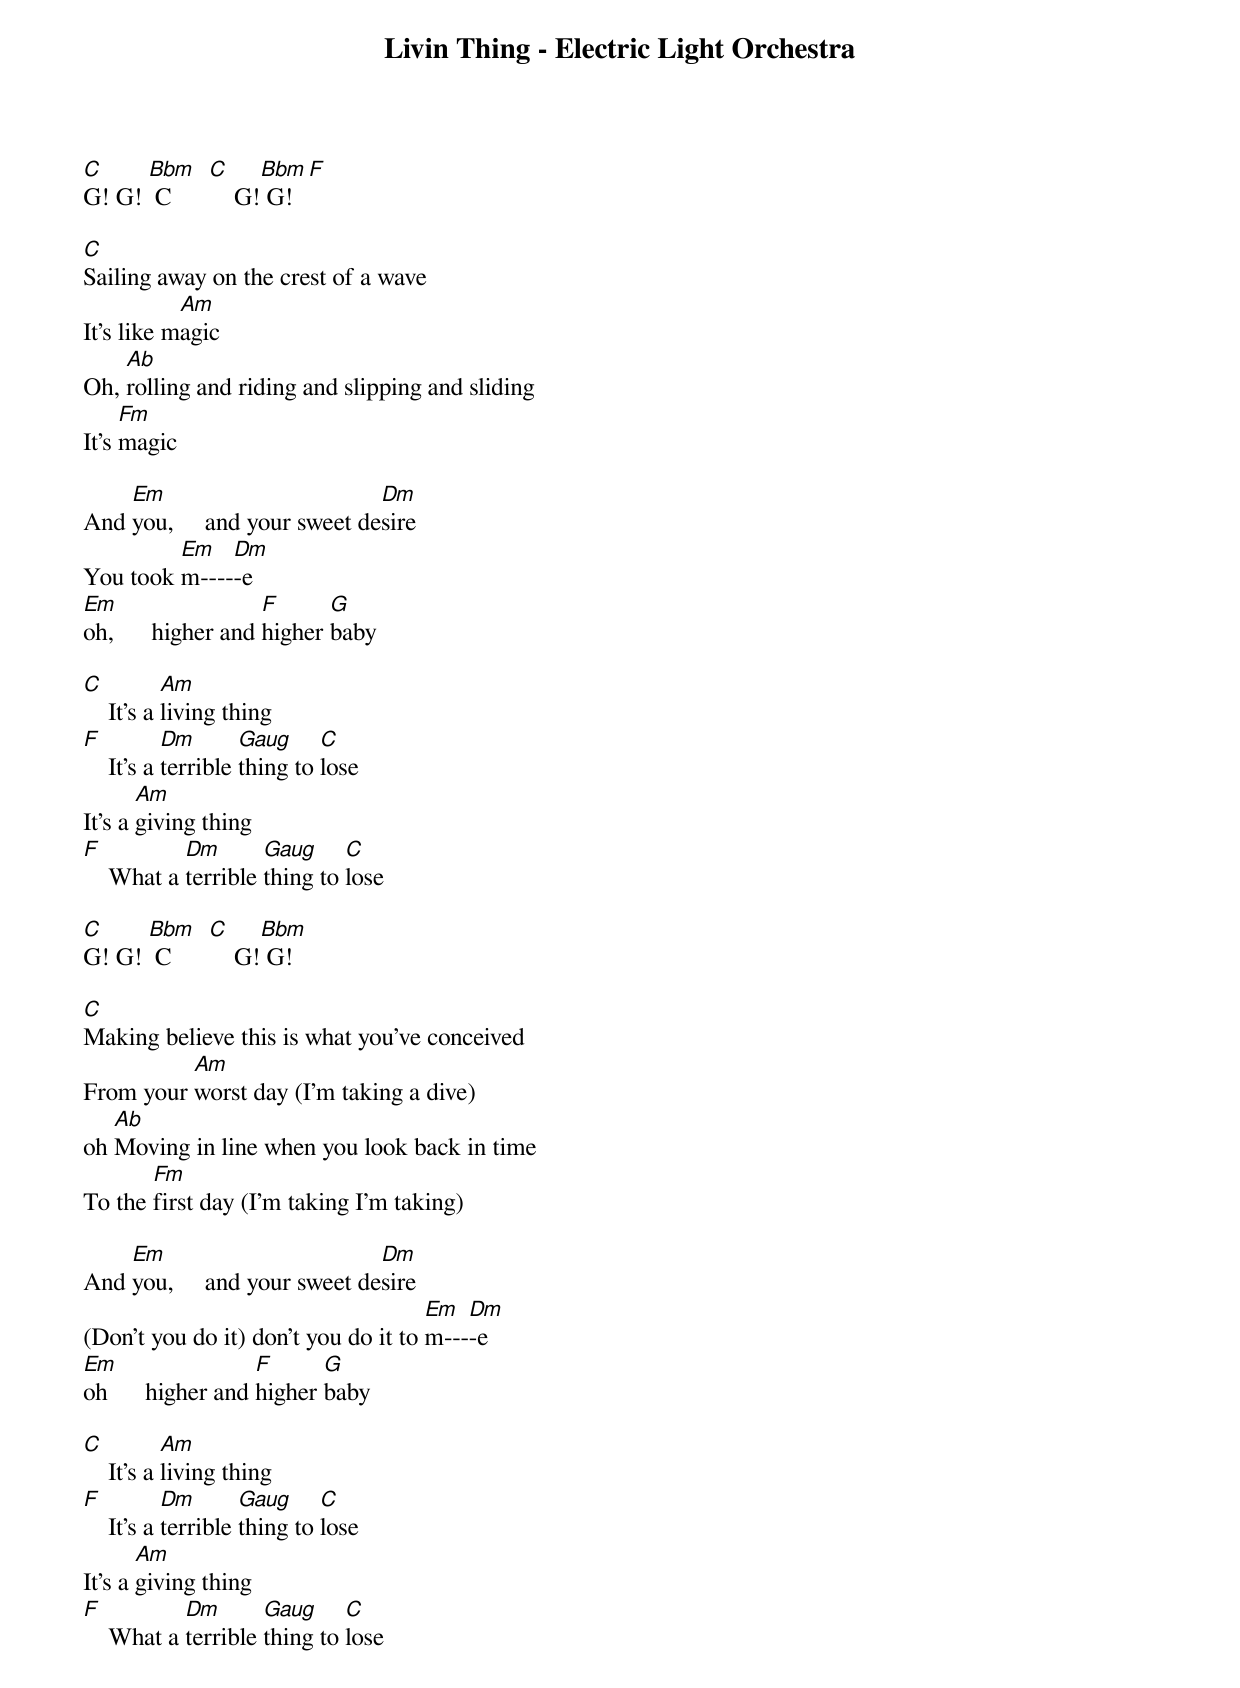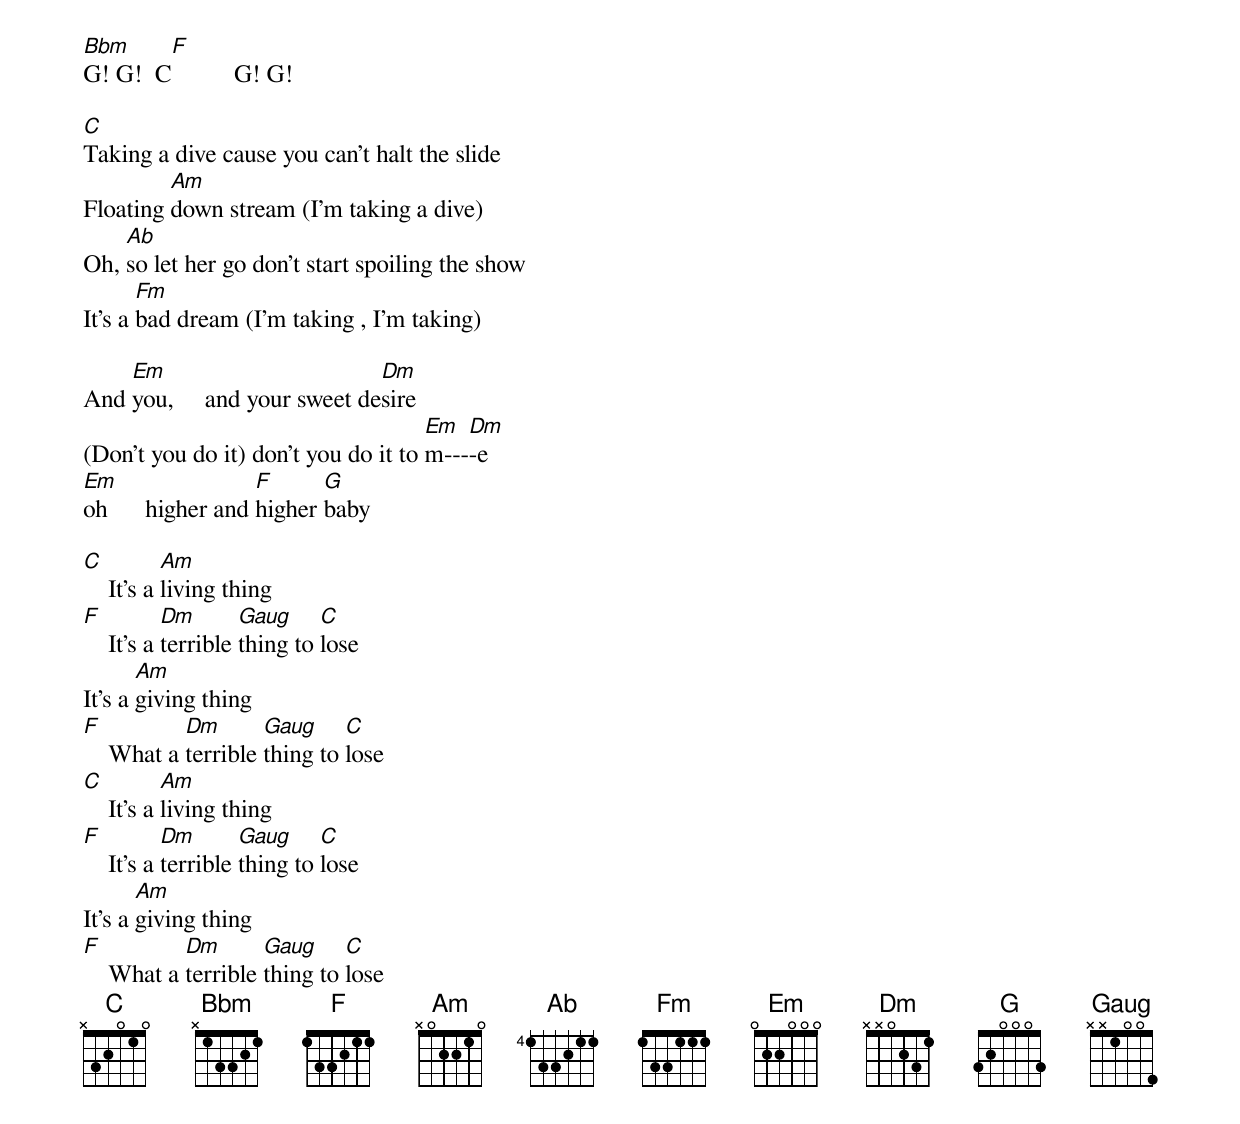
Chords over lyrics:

Livin Thing - Electric Light Orchestra

C     Bbm     C     Bbm     F
G! G!  C          G! G!

C
Sailing away on the crest of a wave
           Am
It's like magic
    Ab
Oh, rolling and riding and slipping and sliding
     Fm
It's magic

    Em                        Dm
And you,     and your sweet desire
         Em   Dm
You took m-----e
Em                  F      G
oh,      higher and higher baby

C          Am
    It's a living thing
F          Dm       Gaug     C
    It's a terrible thing to lose
       Am
It's a giving thing
F          Dm       Gaug     C
    What a terrible thing to lose

C     Bbm     C     Bbm
G! G!  C          G! G!

C
Making believe this is what you've conceived
          Am
From your worst day (I'm taking a dive)
   Ab
oh Moving in line when you look back in time
       Fm
To the first day (I'm taking I'm taking)

    Em                        Dm
And you,     and your sweet desire
                                     Em  Dm
(Don't you do it) don't you do it to m----e
Em                 F      G
oh      higher and higher baby

C          Am
    It's a living thing
F          Dm       Gaug     C
    It's a terrible thing to lose
       Am
It's a giving thing
F          Dm       Gaug     C
    What a terrible thing to lose

Bbm     F
G! G!  C          G! G!

C
Taking a dive cause you can't halt the slide
         Am
Floating down stream (I'm taking a dive)
    Ab
Oh, so let her go don't start spoiling the show
       Fm
It's a bad dream (I'm taking , I'm taking)

    Em                        Dm
And you,     and your sweet desire
                                     Em  Dm
(Don't you do it) don't you do it to m----e
Em                 F      G
oh      higher and higher baby

C          Am
    It's a living thing
F          Dm       Gaug     C
    It's a terrible thing to lose
       Am
It's a giving thing
F          Dm       Gaug     C
    What a terrible thing to lose
C          Am
    It's a living thing
F          Dm       Gaug     C
    It's a terrible thing to lose
       Am
It's a giving thing
F          Dm       Gaug     C
    What a terrible thing to lose
